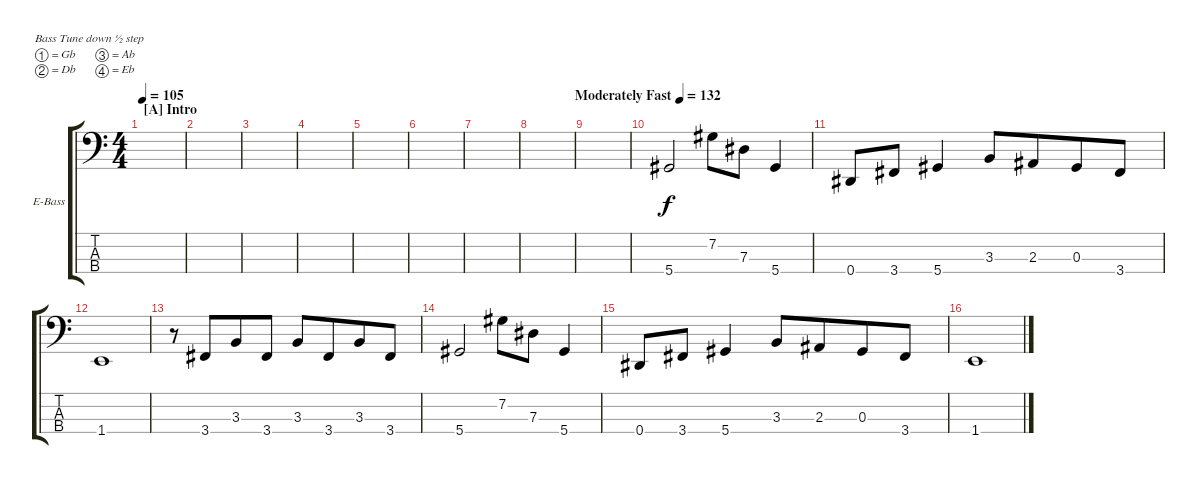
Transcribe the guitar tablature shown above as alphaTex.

\bracketExtendMode groupsimilarinstruments
\firstSystemTrackNameOrientation horizontal
\otherSystemsTrackNameOrientation horizontal
\track ("Bass" "E-Bass") {instrument electricbassfinger}
\staff {score tabs}
\tuning (Gb2 Db2 Ab1 Eb1)
\ts (4 4)
\beaming (8 4 4)
\section ("A" "Intro")
\tempo 105
\clef f4
\scale
0.653631
\ks aminor
|
\scale
0.346369 |
\scale
0.5 |
\scale
0.5 |
\scale
0.5 |
\scale
0.5 |
\scale
0.5 |
\tempo (132 "Moderately Fast" 1)
\scale
0.5 |
\scale
0.5 |
\scale
0.5 5.4.2 7.2.8 7.3.8 5.4.4 |
\scale
0.5 0.4.8 3.4.8 5.4.4 3.3.8 2.3.8 0.3.8 3.4.8 |
\scale
0.5 1.4.1 |
\scale
0.5 r.8 3.4.8 3.3.8 3.4.8 3.3.8 3.4.8 3.3.8 3.4.8 |
\scale
0.5 5.4.2 7.2.8 7.3.8 5.4.4 |
\scale
0.5 0.4.8 3.4.8 5.4.4 3.3.8 2.3.8 0.3.8 3.4.8 |
\scale
0.5 1.4.1
